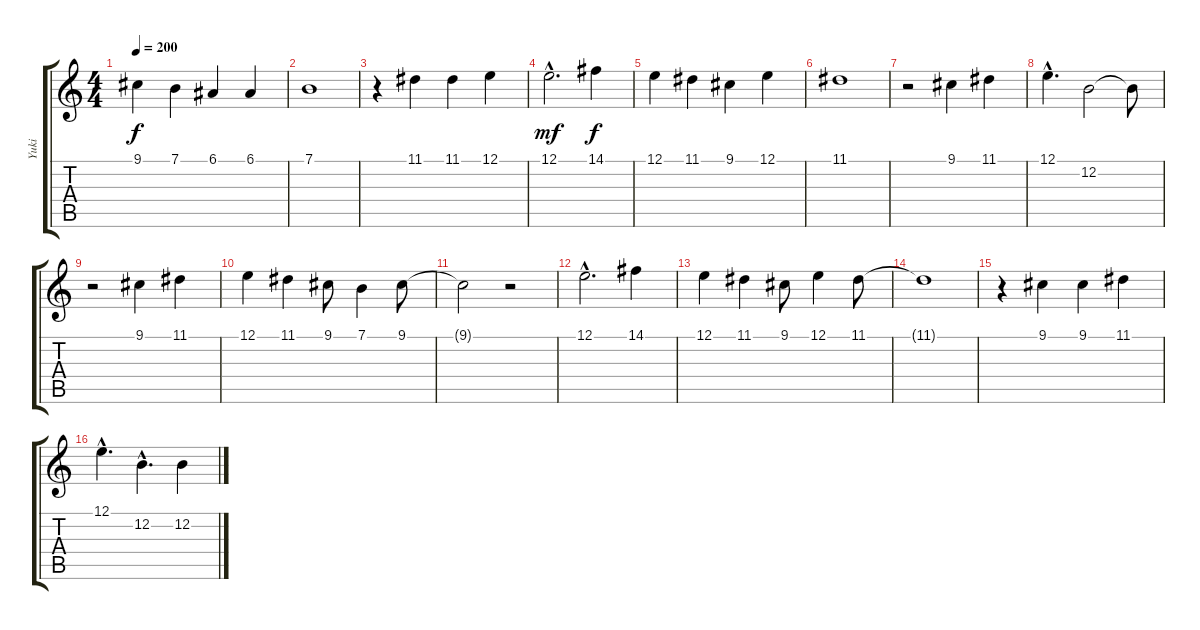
\track ("Yuki" "Yuki") {instrument tenorsax}
\staff {score tabs}
\tuning (E4 B3 G3 D3 A2 E2) {hide}
\ts (4 4)
\tempo 200
\clef g2
\ks c
9.1.4{dy f} 7.1.4 6.1.4 6.1.4 |
7.1.1 |
r.4 11.1.4 11.1.4 12.1.4 |
12.1{hac}.2{d dy mf} 14.1.4{dy f} |
12.1.4 11.1.4 9.1.4 12.1.4 |
11.1.1 |
r.2 9.1.4 11.1.4 |
12.1{hac}.4{d} 12.2.2 12.2{t}.8 |
r.2 9.1.4 11.1.4 |
12.1.4 11.1.4 9.1.8 7.1.4 9.1.8 |
9.1{t}.2 r.2 |
12.1{hac}.2{d} 14.1.4 |
12.1.4 11.1.4 9.1.8 12.1.4 11.1.8 |
11.1{t}.1 |
r.4 9.1.4 9.1.4 11.1.4 |
12.1{hac}.4{d} 12.2{hac}.4{d} 12.2.4
